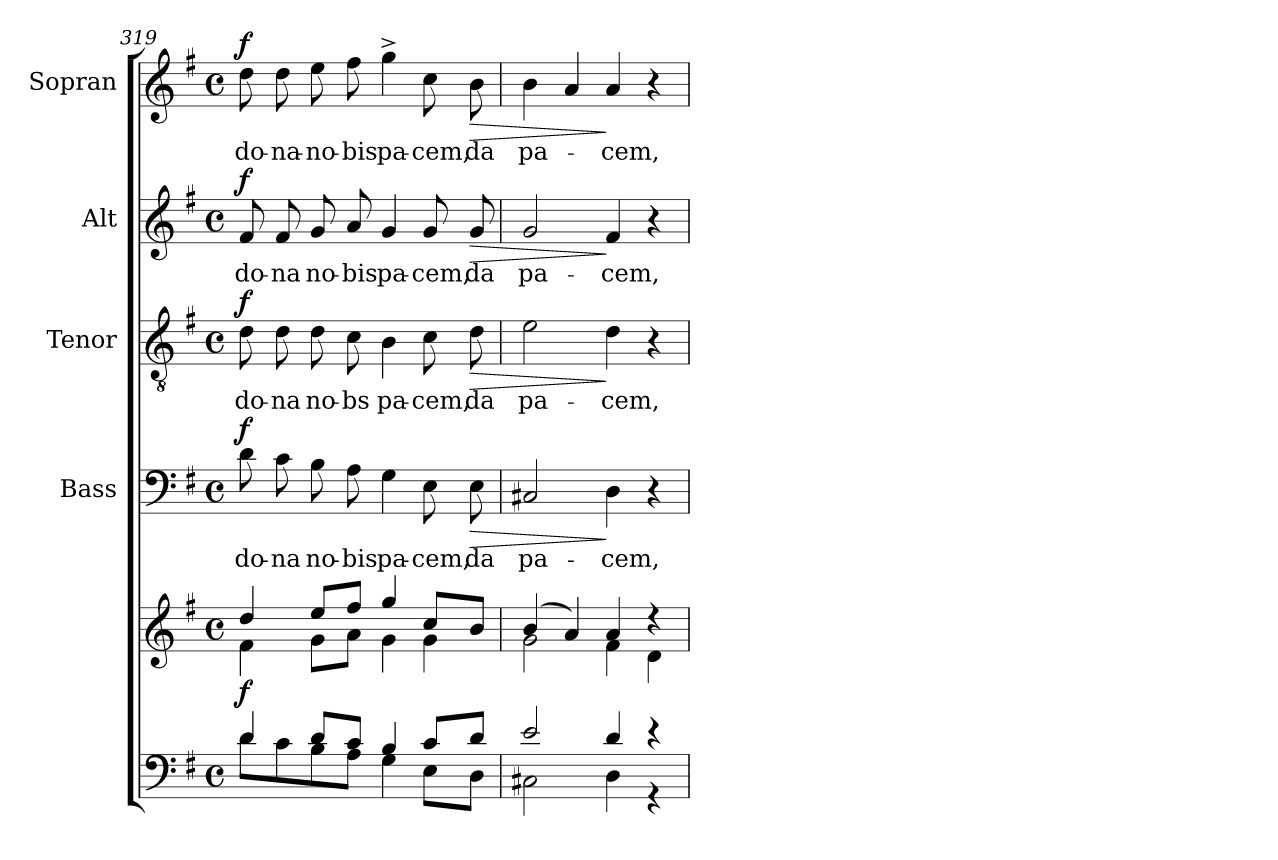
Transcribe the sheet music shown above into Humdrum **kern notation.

**kern	**kern	**dynam	**kern	**text	**dynam	**kern	**text	**dynam	**kern	**text	**dynam	**kern	**text	**dynam
*part5	*part5	*part5	*part4	*part4	*part4	*part3	*part3	*part3	*part2	*part2	*part2	*part1	*part1	*part1
*staff6	*staff5	*staff5/6	*staff4	*staff4	*staff4	*staff3	*staff3	*staff3	*staff2	*staff2	*staff2	*staff1	*staff1	*staff1
*	*	*	*I"Bass	*	*	*I"Tenor	*	*	*I"Alt	*	*	*I"Sopran	*	*
*	*	*	*I'B.	*	*	*I'T.	*	*	*I'A.	*	*	*I'S.	*	*
!!LO:LB:g=z
*clefF4	*clefG2	*	*clefF4	*	*	*clefGv2	*	*	*clefG2	*	*	*clefG2	*	*
*k[f#]	*k[f#]	*	*k[f#]	*	*	*k[f#]	*	*	*k[f#]	*	*	*k[f#]	*	*
*G:	*G:	*	*G:	*	*	*G:	*	*	*G:	*	*	*G:	*	*
*M4/4	*M4/4	*	*M4/4	*	*	*M4/4	*	*	*M4/4	*	*	*M4/4	*	*
*met(c)	*met(c)	*	*met(c)	*	*	*met(c)	*	*	*met(c)	*	*	*met(c)	*	*
=319	=319	=319	=319	=319	=319	=319	=319	=319	=319	=319	=319	=319	=319	=319
*^	*^	*	*	*	*	*	*	*	*	*	*	*	*	*
!	!	!	!	!LO:DY:b	!	!LO:LY:b	!LO:DY:a	!	!LO:LY:b	!LO:DY:a	!	!LO:LY:b	!LO:DY:a	!	!LO:LY:b	!LO:DY:a
4d/	8d\L	4dd/	4f#\	f	8d\	do-	f	8d\	do-	f	8f#/	do-	f	8dd\	do-	f
!	!	!	!	!	!	!LO:LY:b	!	!	!LO:LY:b	!	!	!LO:LY:b	!	!	!LO:LY:b	!
.	8c\	.	.	.	8c\	-na	.	8d\	-na	.	8f#/	-na	.	8dd\	-na-	.
!	!	!	!	!	!	!LO:LY:b	!	!	!LO:LY:b	!	!	!LO:LY:b	!	!	!LO:LY:b	!
8d/L	8B\	8ee/L	8g\L	.	8B\	no-	.	8d\	no-	.	8g/	no-	.	8ee\	-no-	.
!	!	!	!	!	!	!LO:LY:b	!	!	!LO:LY:b	!	!	!LO:LY:b	!	!	!LO:LY:b	!
8c/J	8A\J	8ff#/J	8a\J	.	8A\	-bis	.	8c\	-bs	.	8a/	-bis	.	8ff#\	-bis	.
!	!	!	!	!	!	!LO:LY:b	!	!	!LO:LY:b	!	!	!LO:LY:b	!	!	!LO:LY:b	!
4B/	4G\	4gg/	4g\	.	4G\	pa-	.	4B\	pa-	.	4g/	pa-	.	4gg^>\	pa-	.
!	!	!	!	!	!	!LO:LY:b	!	!	!LO:LY:b	!	!	!LO:LY:b	!	!	!LO:LY:b	!
8c/L	8E\L	8cc/L	4g\	.	8E\	-cem,	.	8c\	-cem,	.	8g/	-cem,	.	8cc\	-cem,	.
!	!	!	!	!	!	!LO:LY:b	!LO:HP:b	!	!LO:LY:b	!LO:HP:b	!	!LO:LY:b	!LO:HP:b	!	!LO:LY:b	!LO:HP:b
8d/J	8D\J	8b/J	.	.	8E\	da	>	8d\	da	>	8g/	da	>	8b\	da	>
=320	=320	=320	=320	=320	=320	=320	=320	=320	=320	=320	=320	=320	=320	=320	=320	=320
!	!	!	!	!	!	!LO:LY:b	!	!	!LO:LY:b	!	!	!LO:LY:b	!	!	!LO:LY:b	!
2e/	2C#X\	(4b/	2g\	.	2C#X/	pa-	.	2e\	pa-	.	2g/	pa-	.	4b\	pa-	.
.	.	4a/)	.	.	.	.	.	.	.	.	.	.	.	4a/	.	.
!	!	!	!	!	!	!LO:LY:b	!	!	!LO:LY:b	!	!	!LO:LY:b	!	!	!LO:LY:b	!
4d/	4D\	4a/	4f#\	.	4D\	-cem,	]	4d\	-cem,	]	4f#/	-cem,	]	4a/	-cem,	]
4r	4r	4r	4d\	.	4r	.	.	4r	.	.	4r	.	.	4r	.	.
*v	*v	*	*	*	*	*	*	*	*	*	*	*	*	*	*	*
*	*v	*v	*	*	*	*	*	*	*	*	*	*	*	*	*
=	=	=	=	=	=	=	=	=	=	=	=	=	=	=
*-	*-	*-	*-	*-	*-	*-	*-	*-	*-	*-	*-	*-	*-	*-
